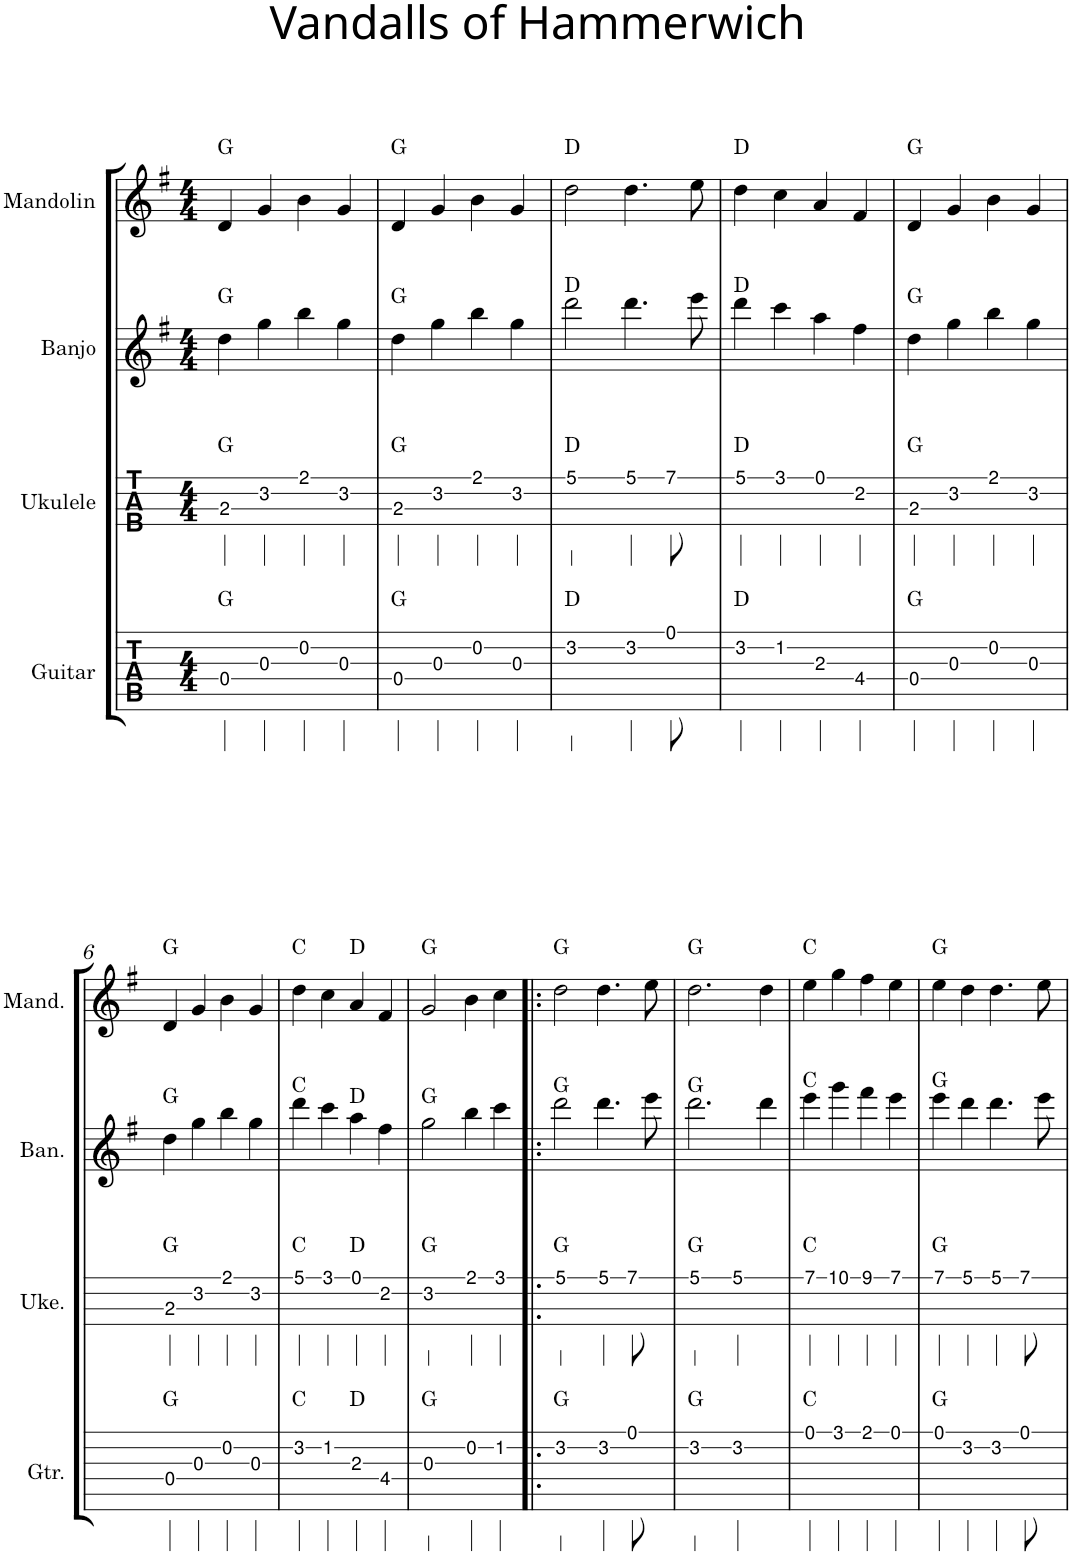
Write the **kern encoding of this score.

**kern	**harte	**kern	**harte	**kern	**harte	**kern	**harte
*part4	*part4	*part3	*part3	*part2	*part2	*part1	*part1
*staff4	*	*staff3	*	*staff2	*	*staff1	*
*I"Guitar	*	*I"Ukulele	*	*I"Banjo	*	*I"Mandolin	*
*I'Gtr.	*	*I'Uke.	*	*I'Ban.	*	*I'Mand.	*
*stria6	*	*stria4	*	*	*	*	*
*	*	*	*	*clefG2	*	*clefG2	*
*	*	*	*	*Trd7c12	*	*	*
*k[f#]	*	*k[f#]	*	*k[f#]	*	*k[f#]	*
*G:	*	*G:	*	*G:	*	*G:	*
*M4/4	*	*M4/4	*	*M4/4	*	*M4/4	*
=1	=1	=1	=1	=1	=1	=1	=1
4D\	G:maj	4d\	G:maj	4dd\	G:maj	4d/	G:maj
4G\	.	4g\	.	4gg\	.	4g/	.
4B\	.	4b\	.	4bb\	.	4b\	.
4G\	.	4g\	.	4gg\	.	4g/	.
=2	=2	=2	=2	=2	=2	=2	=2
4D\	G:maj	4d\	G:maj	4dd\	G:maj	4d/	G:maj
4G\	.	4g\	.	4gg\	.	4g/	.
4B\	.	4b\	.	4bb\	.	4b\	.
4G\	.	4g\	.	4gg\	.	4g/	.
=3	=3	=3	=3	=3	=3	=3	=3
2d\	D:maj	2dd\	D:maj	2ddd\	D:maj	2dd\	D:maj
4d\	.	4dd\	.	4.ddd\	.	4.dd\	.
8e\	.	8ee\	.	.	.	.	.
8ryy	.	8ryy	.	8eee\	.	8ee\	.
=4	=4	=4	=4	=4	=4	=4	=4
4d\	D:maj	4dd\	D:maj	4ddd\	D:maj	4dd\	D:maj
4c\	.	4cc\	.	4ccc\	.	4cc\	.
4A\	.	4a\	.	4aa\	.	4a/	.
4F#\	.	4f#\	.	4ff#\	.	4f#/	.
=5	=5	=5	=5	=5	=5	=5	=5
4D\	G:maj	4d\	G:maj	4dd\	G:maj	4d/	G:maj
4G\	.	4g\	.	4gg\	.	4g/	.
4B\	.	4b\	.	4bb\	.	4b\	.
4G\	.	4g\	.	4gg\	.	4g/	.
!!LO:LB:g=z
=6	=6	=6	=6	=6	=6	=6	=6
4D\	G:maj	4d\	G:maj	4dd\	G:maj	4d/	G:maj
4G\	.	4g\	.	4gg\	.	4g/	.
4B\	.	4b\	.	4bb\	.	4b\	.
4G\	.	4g\	.	4gg\	.	4g/	.
=7	=7	=7	=7	=7	=7	=7	=7
4d\	C:maj	4dd\	C:maj	4ddd\	C:maj	4dd\	C:maj
4c\	.	4cc\	.	4ccc\	.	4cc\	.
4A\	D:maj	4a\	D:maj	4aa\	D:maj	4a/	D:maj
4F#\	.	4f#\	.	4ff#\	.	4f#/	.
=8	=8	=8	=8	=8	=8	=8	=8
2G\	G:maj	2g\	G:maj	2gg\	G:maj	2g/	G:maj
4B\	.	4b\	.	4bb\	.	4b\	.
4c\	.	4cc\	.	4ccc\	.	4cc\	.
=9!|:	=9!|:	=9!|:	=9!|:	=9!|:	=9!|:	=9!|:	=9!|:
2d\	G:maj	2dd\	G:maj	2ddd\	G:maj	2dd\	G:maj
4d\	.	4dd\	.	4.ddd\	.	4.dd\	.
8e\	.	8ee\	.	.	.	.	.
8ryy	.	8ryy	.	8eee\	.	8ee\	.
=10	=10	=10	=10	=10	=10	=10	=10
2d\	G:maj	2dd\	G:maj	2.ddd\	G:maj	2.dd\	G:maj
4d\	.	4dd\	.	.	.	.	.
4ryy	.	4ryy	.	4ddd\	.	4dd\	.
=11	=11	=11	=11	=11	=11	=11	=11
4e\	C:maj	4ee\	C:maj	4eee\	C:maj	4ee\	C:maj
4g\	.	4gg\	.	4ggg\	.	4gg\	.
4f#\	.	4ff#\	.	4fff#\	.	4ff#\	.
4e\	.	4ee\	.	4eee\	.	4ee\	.
=12	=12	=12	=12	=12	=12	=12	=12
4e\	G:maj	4ee\	G:maj	4eee\	G:maj	4ee\	G:maj
4d\	.	4dd\	.	4ddd\	.	4dd\	.
4d\	.	4dd\	.	4.ddd\	.	4.dd\	.
8e\	.	8ee\	.	.	.	.	.
8ryy	.	8ryy	.	8eee\	.	8ee\	.
=	=	=	=	=	=	=	=
*-	*-	*-	*-	*-	*-	*-	*-
